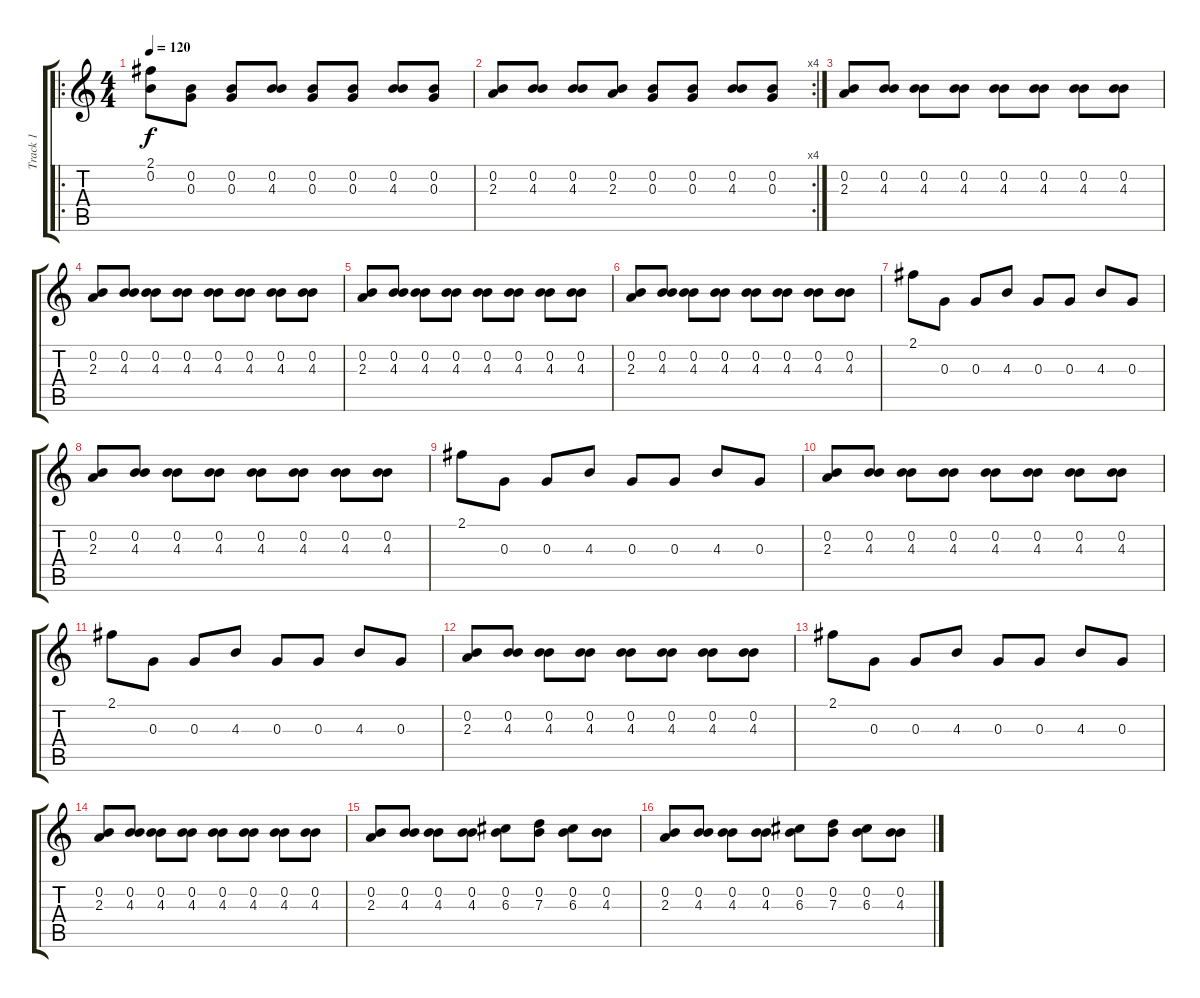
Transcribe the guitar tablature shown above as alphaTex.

\track ("Track 1" "Track 1") {instrument electricguitarclean}
\staff {score tabs}
\tuning (E4 B3 G3 D3 A2 E2) {hide}
\ro
\ts (4 4)
\tempo 120
\clef g2
\ks c
(2.1 0.2).8{dy f instrument electricguitarclean} (0.2 0.3).8 (0.2 0.3).8 (0.2 4.3).8 (0.2 0.3).8 (0.2 0.3).8 (0.2 4.3).8 (0.2 0.3).8 |
\rc 4
(0.2 2.3).8 (0.2 4.3).8 (0.2 4.3).8 (0.2 2.3).8 (0.2 0.3).8 (0.2 0.3).8 (0.2 4.3).8 (0.2 0.3).8 |
(0.2 2.3).8{volume 8} (0.2 4.3).8 (0.2 4.3).8 (0.2 4.3).8 (0.2 4.3).8 (0.2 4.3).8 (0.2 4.3).8 (0.2 4.3).8 |
(0.2 2.3).8 (0.2 4.3).8 (0.2 4.3).8 (0.2 4.3).8 (0.2 4.3).8 (0.2 4.3).8 (0.2 4.3).8 (0.2 4.3).8 |
(0.2 2.3).8{volume 16} (0.2 4.3).8 (0.2 4.3).8 (0.2 4.3).8 (0.2 4.3).8 (0.2 4.3).8 (0.2 4.3).8 (0.2 4.3).8 |
(0.2 2.3).8 (0.2 4.3).8 (0.2 4.3).8 (0.2 4.3).8 (0.2 4.3).8 (0.2 4.3).8 (0.2 4.3).8 (0.2 4.3).8 |
2.1.8 0.3.8 0.3.8 4.3.8 0.3.8 0.3.8 4.3.8 0.3.8 |
(0.2 2.3).8 (0.2 4.3).8 (0.2 4.3).8 (0.2 4.3).8 (0.2 4.3).8 (0.2 4.3).8 (0.2 4.3).8 (0.2 4.3).8 |
2.1.8 0.3.8 0.3.8 4.3.8 0.3.8 0.3.8 4.3.8 0.3.8 |
(0.2 2.3).8 (0.2 4.3).8 (0.2 4.3).8 (0.2 4.3).8 (0.2 4.3).8 (0.2 4.3).8 (0.2 4.3).8 (0.2 4.3).8 |
2.1.8 0.3.8 0.3.8 4.3.8 0.3.8 0.3.8 4.3.8 0.3.8 |
(0.2 2.3).8 (0.2 4.3).8 (0.2 4.3).8 (0.2 4.3).8 (0.2 4.3).8 (0.2 4.3).8 (0.2 4.3).8 (0.2 4.3).8 |
2.1.8 0.3.8 0.3.8 4.3.8 0.3.8 0.3.8 4.3.8 0.3.8 |
(0.2 2.3).8 (0.2 4.3).8 (0.2 4.3).8 (0.2 4.3).8 (0.2 4.3).8 (0.2 4.3).8 (0.2 4.3).8 (0.2 4.3).8 |
(0.2 2.3).8 (0.2 4.3).8 (0.2 4.3).8 (0.2 4.3).8 (0.2 6.3).8 (0.2 7.3).8 (0.2 6.3).8 (0.2 4.3).8 |
(0.2 2.3).8 (0.2 4.3).8 (0.2 4.3).8 (0.2 4.3).8 (0.2 6.3).8 (0.2 7.3).8 (0.2 6.3).8 (0.2 4.3).8
